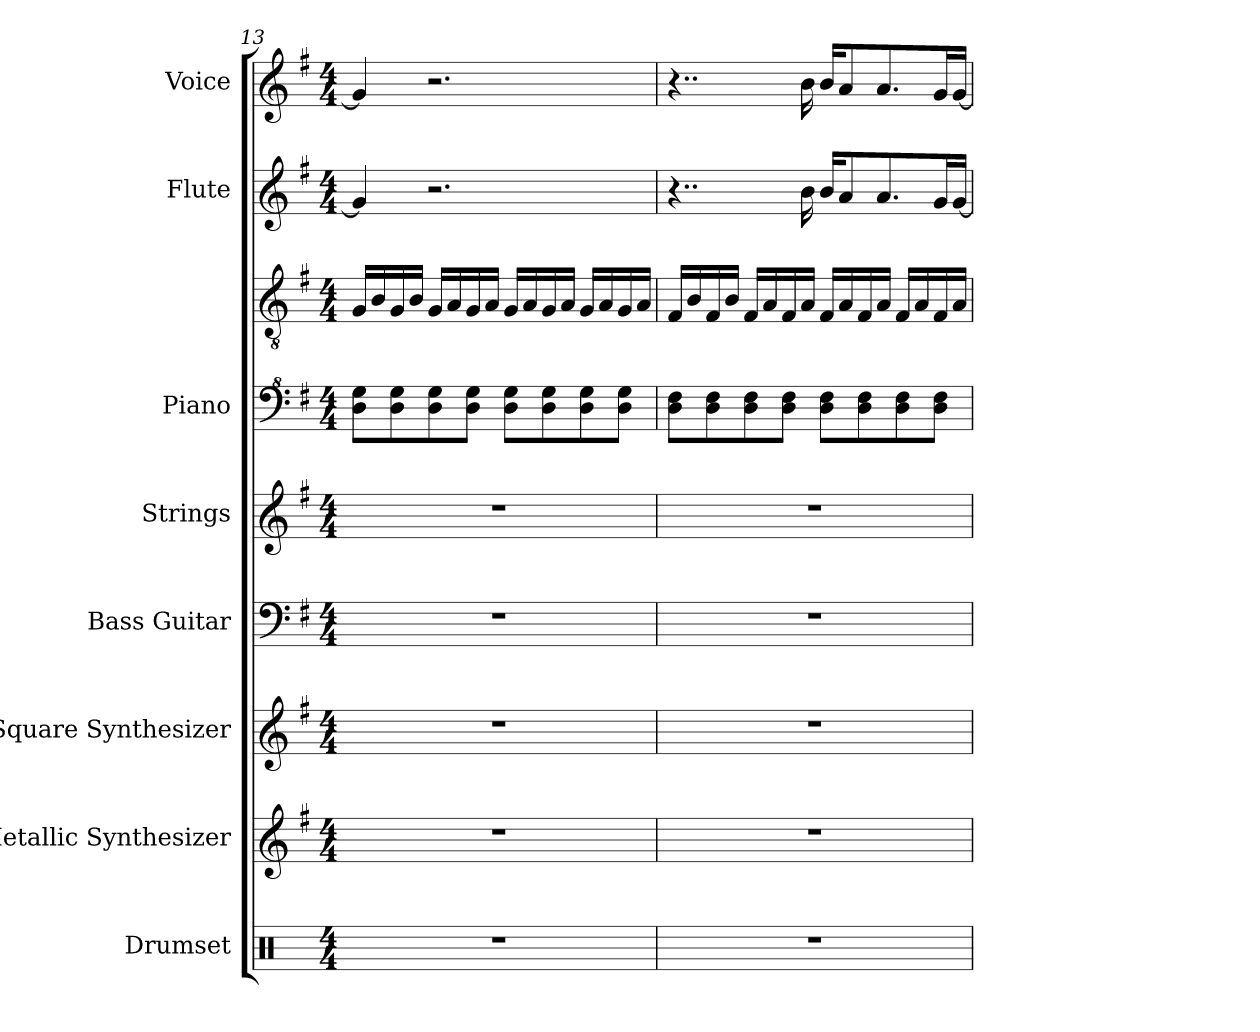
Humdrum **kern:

**kern	**kern	**kern	**kern	**kern	**kern	**kern	**kern	**kern
*part8	*part7	*part6	*part5	*part4	*part3	*part3	*part2	*part1
*staff9	*staff8	*staff7	*staff6	*staff5	*staff4	*staff3	*staff2	*staff1
*I"Drumset	*I"Metallic Synthesizer	*I"Square Synthesizer	*I"Bass Guitar	*I"Strings	*I"Piano	*	*I"Flute	*I"Voice
*I'D. Set	*I'Synth.	*I'Synth.	*I'B. Guit.	*I'St.	*I'Pno.	*	*I'Fl.	*I'Vo.
!!LO:PB:g=z
*clefX	*clefG2	*clefG2	*clefF4	*clefG2	*clefF^4	*clefGv2	*clefG2	*clefG2
*	*	*	*ITrd7c12	*	*	*	*	*
*k[]	*k[f#]	*k[f#]	*k[f#]	*k[f#]	*k[f#]	*k[f#]	*k[f#]	*k[f#]
*M4/4	*M4/4	*M4/4	*M4/4	*M4/4	*M4/4	*M4/4	*M4/4	*M4/4
=13	=13	=13	=13	=13	=13	=13	=13	=13
1r	1r	1r	1r	1r	8d\ 8g\L	16G/LL	4g/]	4g/]
.	.	.	.	.	.	16B/	.	.
.	.	.	.	.	8d\ 8g\	16G/	.	.
.	.	.	.	.	.	16B/JJ	.	.
.	.	.	.	.	8d\ 8g\	16G/LL	2.r	2.r
.	.	.	.	.	.	16A/	.	.
.	.	.	.	.	8d\ 8g\J	16G/	.	.
.	.	.	.	.	.	16A/JJ	.	.
.	.	.	.	.	8d\ 8g\L	16G/LL	.	.
.	.	.	.	.	.	16A/	.	.
.	.	.	.	.	8d\ 8g\	16G/	.	.
.	.	.	.	.	.	16A/JJ	.	.
.	.	.	.	.	8d\ 8g\	16G/LL	.	.
.	.	.	.	.	.	16A/	.	.
.	.	.	.	.	8d\ 8g\J	16G/	.	.
.	.	.	.	.	.	16A/JJ	.	.
=14	=14	=14	=14	=14	=14	=14	=14	=14
1r	1r	1r	1r	1r	8d\ 8f#\L	16F#/LL	4..r	4..r
.	.	.	.	.	.	16B/	.	.
.	.	.	.	.	8d\ 8f#\	16F#/	.	.
.	.	.	.	.	.	16B/JJ	.	.
.	.	.	.	.	8d\ 8f#\	16F#/LL	.	.
.	.	.	.	.	.	16A/	.	.
.	.	.	.	.	8d\ 8f#\J	16F#/	.	.
.	.	.	.	.	.	16A/JJ	16b\	16b\
.	.	.	.	.	8d\ 8f#\L	16F#/LL	16b/KL	16b/KL
.	.	.	.	.	.	16A/	8a/	8a/
.	.	.	.	.	8d\ 8f#\	16F#/	.	.
.	.	.	.	.	.	16A/JJ	8.a/	8.a/
.	.	.	.	.	8d\ 8f#\	16F#/LL	.	.
.	.	.	.	.	.	16A/	.	.
.	.	.	.	.	8d\ 8f#\J	16F#/	16g/L	16g/L
.	.	.	.	.	.	16A/JJ	[16g/JJ	[16g/JJ
=	=	=	=	=	=	=	=	=
*-	*-	*-	*-	*-	*-	*-	*-	*-
